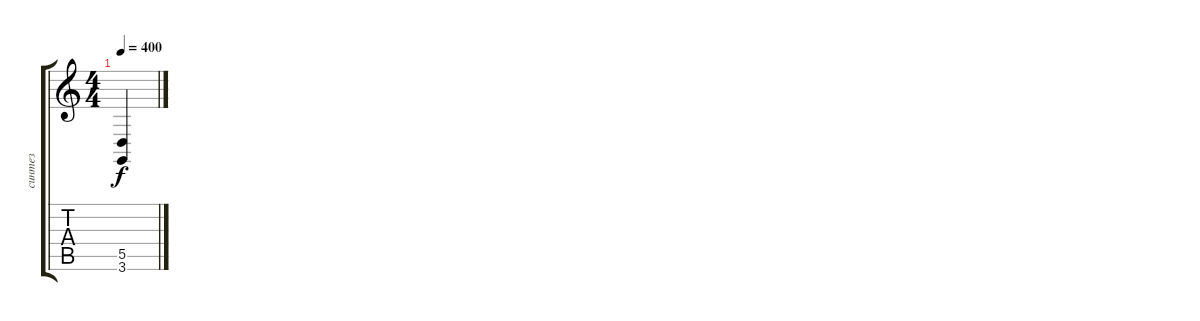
\track ("синтез" "синтез") {instrument lead5charang}
\staff {score tabs}
\tuning (E4 B3 G3 D3 A2 E2) {hide}
\ts (4 4)
\tempo 400
\clef g2
\ks c
(5.5 3.6).4{dy f}
